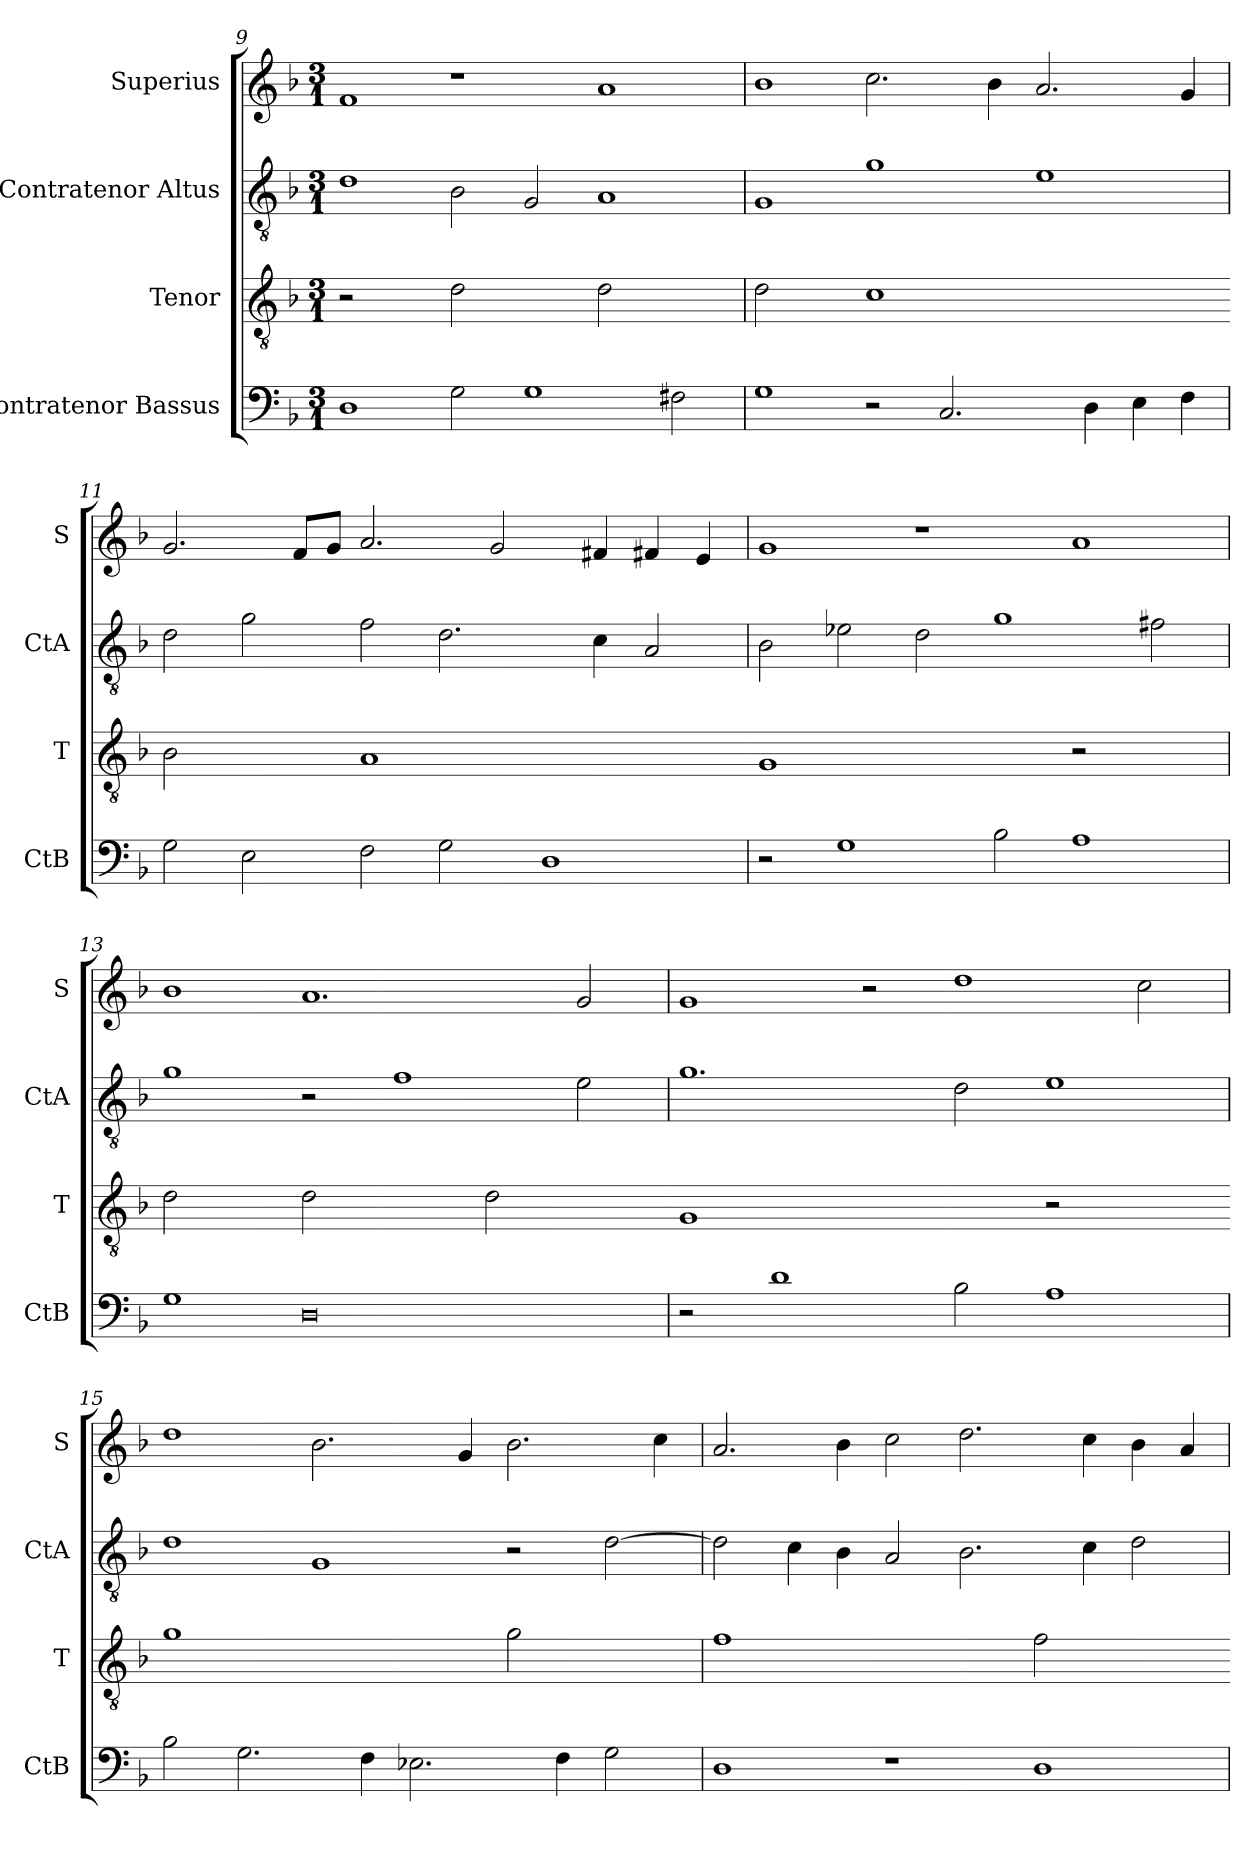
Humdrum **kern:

**kern	**kern	**kern	**kern
*part4	*part3	*part2	*part1
*staff4	*staff3	*staff2	*staff1
*I"Contratenor Bassus	*I"Tenor	*I"Contratenor   Altus	*I"Superius
*I'CtB	*I'T	*I'CtA	*I'S
*clefF4	*clefGv2	*clefGv2	*clefG2
*k[b-]	*k[b-]	*k[b-]	*k[b-]
*M3/1	*M3/1	*M3/1	*M3/1
=9	=9	=9	=9
!	!LO:N:vis=2	!	!
1D	1r	1d	1f
!	!LO:N:vis=2	!	!
2G\	1d	2B-\	1r
1G	.	2G/	.
!	!LO:N:vis=2	!	!
.	1d	1A	1a
2F#X\	.	.	.
=10	=10	=10	=10
!	!LO:N:vis=2	!	!
1G	1d	1G	1b-
!	!LO:N:vis=1	!	!
2r	0c	1g	2.cc\
2.C/	.	.	.
.	.	.	4b-\
.	.	1e	2.a/
4D\	.	.	.
4E\	.	.	.
4F\	.	.	4g/
=11	=11-	=11	=11
!	!LO:N:vis=2	!	!
2G\	1B-	2d\	2.g/
2E\	.	2g\	.
.	.	.	8f/L
.	.	.	8g/J
!	!LO:N:vis=1	!	!
2F\	0A	2f\	2.a/
2G\	.	2.d\	.
.	.	.	2g/
1D	.	.	.
.	.	4c\	4f#X/
.	.	2A/	4f#X/
.	.	.	4e/
=12	=12-	=12	=12
!	!LO:N:vis=1	!	!
2r	0G	2B-\	1g
1G	.	2e-X\	.
.	.	2d\	1r
2B-\	.	1g	.
!	!LO:N:vis=2	!	!
1A	1r	.	1a
.	.	2f#X\	.
=13	=13	=13	=13
!	!LO:N:vis=2	!	!
1G	1d	1g	1b-
!	!LO:N:vis=2	!	!
0D	1d	2r	1.a
.	.	1f	.
!	!LO:N:vis=2	!	!
.	1d	.	.
.	.	2e\	2g/
=14	=14-	=14	=14
!	!LO:N:vis=1	!	!
2r	0G	1.g	1g
1d	.	.	.
.	.	.	2r
2B-\	.	2d\	1dd
!	!LO:N:vis=2	!	!
1A	1r	1e	.
.	.	.	2cc\
=15	=15-	=15	=15
!	!LO:N:vis=1	!	!
2B-\	0g	1d	1dd
2.G\	.	.	.
.	.	1G	2.b-\
4F\	.	.	.
2.E-X\	.	.	.
.	.	.	4g/
!	!LO:N:vis=2	!	!
.	1g	2r	2.b-\
4F\	.	.	.
2G\	.	[2d\	.
.	.	.	4cc\
=16	=16	=16	=16
!	!LO:N:vis=1	!	!
1D	0f	2d\]	2.a/
.	.	4c\	.
.	.	4B-\	4b-\
1r	.	2A/	2cc\
.	.	2.B-\	2.dd\
!	!LO:N:vis=2	!	!
1D	1f	.	.
.	.	4c\	4cc\
.	.	2d\	4b-\
.	.	.	4a/
=	=-	=	=
*-	*-	*-	*-
